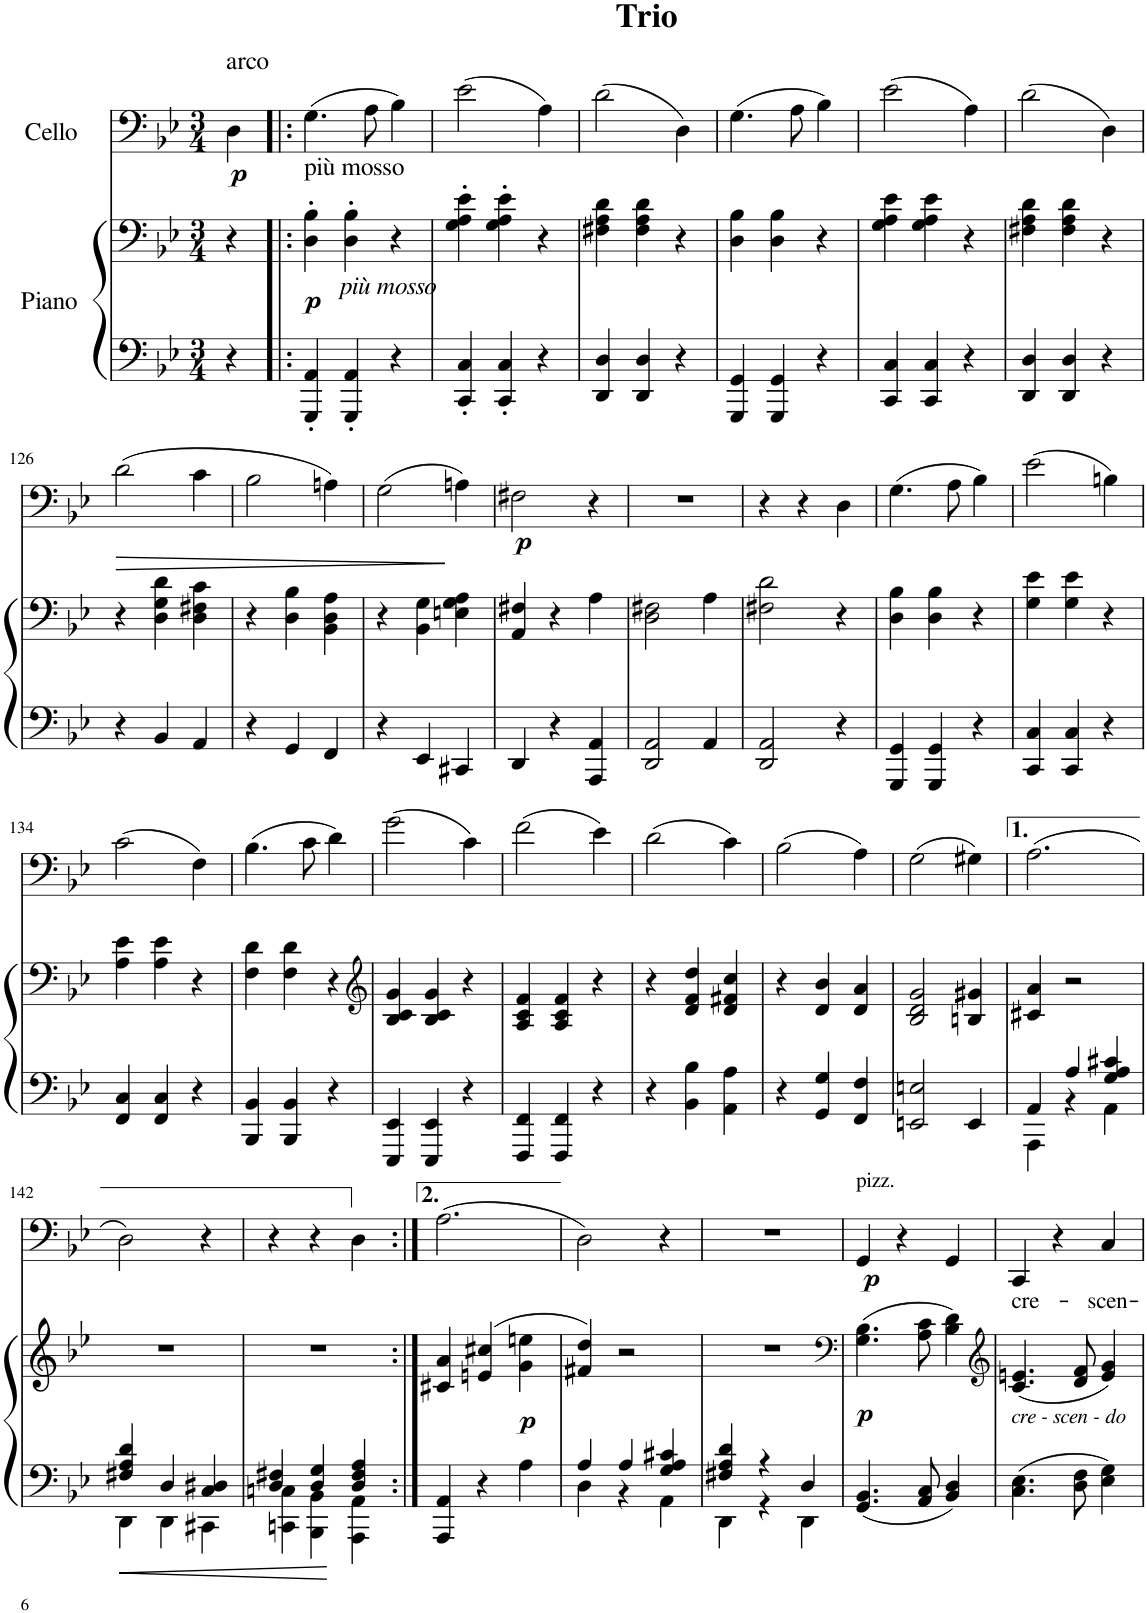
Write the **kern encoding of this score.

**kern	**kern	**dynam	**kern	**text	**dynam
*part2	*part2	*part2	*part1	*part1	*part1
*staff3	*staff2	*staff2/3	*staff1	*staff1	*staff1
*I"Piano	*	*	*I"Cello	*	*
*I'Pno	*	*	*	*	*
!!LO:PB:g=z
*clefF4	*clefF4	*	*clefF4	*	*
*k[b-e-]	*k[b-e-]	*	*k[b-e-]	*	*
*M3/4	*M3/4	*	*M3/4	*	*
=1	=1	=1	=1	=1	=1
!	!	!	!LO:TX:a:t=arco	!	!
!	!	!	!	!	!LO:DY:b
4r	4r	.	4D\	.	p
=120!|:	=120!|:	=120!|:	=120!|:	=120!|:	=120!|:
!	!	!	!LO:TX:b:t=più mosso	!	!
!	!	!LO:DY:b	!	!	!
4GGG/' 4AA/'	4D\' 4B-\'	p	(4.G\	.	.
!LO:TX:a:i:t=più mosso	!	!	!	!	!
4GGG/' 4AA/'	4D\' 4B-\'	.	.	.	.
.	.	.	8A\	.	.
!	!	!	!LO:TX:a:B:t=Trio	!	!
4r	4r	.	4B-\)	.	.
=121	=121	=121	=121	=121	=121
4CC/' 4C/'	4G\' 4A\' 4e-\'	.	(2e-\	.	.
4CC/' 4C/'	4G\' 4A\' 4e-\'	.	.	.	.
4r	4r	.	4A\)	.	.
=122	=122	=122	=122	=122	=122
4DD/ 4D/	4F#X\ 4A\ 4d\	.	(2d\	.	.
4DD/ 4D/	4F#\ 4A\ 4d\	.	.	.	.
4r	4r	.	4D\)	.	.
=123	=123	=123	=123	=123	=123
4GGG/ 4GG/	4D\ 4B-\	.	(4.G\	.	.
4GGG/ 4GG/	4D\ 4B-\	.	.	.	.
.	.	.	8A\	.	.
4r	4r	.	4B-\)	.	.
=124	=124	=124	=124	=124	=124
4CC/ 4C/	4G\ 4A\ 4e-\	.	(2e-\	.	.
4CC/ 4C/	4G\ 4A\ 4e-\	.	.	.	.
4r	4r	.	4A\)	.	.
=125	=125	=125	=125	=125	=125
4DD/ 4D/	4F#X\ 4A\ 4d\	.	(2d\	.	.
4DD/ 4D/	4F#\ 4A\ 4d\	.	.	.	.
4r	4r	.	4D\)	.	.
!!LO:LB:g=z
=126	=126	=126	=126	=126	=126
!	!	!	!	!	!LO:HP:b
4r	4r	.	(2d\	.	>
4BB-/	4D\ 4G\ 4d\	.	.	.	.
4AA/	4D\ 4F#X\ 4c\	.	4c\	.	.
=127	=127	=127	=127	=127	=127
4r	4r	.	2B-\	.	.
4GG/	4D\ 4B-\	.	.	.	.
4FF/	4BB-\ 4D\ 4A\	.	4An\)	.	.
=128	=128	=128	=128	=128	=128
4r	4r	.	(2G\	.	.
4EE-/	4BB-\ 4G\	.	.	.	.
4CC#X/	4En\ 4G\ 4A\	.	4An\)	.	]
=129	=129	=129	=129	=129	=129
!	!	!	!	!	!LO:DY:b
4DD/	4AA/ 4F#X/	.	2F#X\	.	p
4r	4r	.	.	.	.
4AAA/ 4AA/	4A\	.	4r	.	.
=130	=130	=130	=130	=130	=130
2DD/ 2AA/	2D\ 2F#X\	.	2.r	.	.
4AA/	4A\	.	.	.	.
=131	=131	=131	=131	=131	=131
2DD/ 2AA/	2F#X\ 2d\	.	4r	.	.
.	.	.	4r	.	.
4r	4r	.	4D\	.	.
=132	=132	=132	=132	=132	=132
4GGG/ 4GG/	4D\ 4B-\	.	(4.G\	.	.
4GGG/ 4GG/	4D\ 4B-\	.	.	.	.
.	.	.	8A\	.	.
4r	4r	.	4B-\)	.	.
=133	=133	=133	=133	=133	=133
4CC/ 4C/	4G\ 4e-\	.	(2e-\	.	.
4CC/ 4C/	4G\ 4e-\	.	.	.	.
4r	4r	.	4Bn\)	.	.
!!LO:LB:g=z
=134	=134	=134	=134	=134	=134
4FF/ 4C/	4A\ 4e-\	.	(2c\	.	.
4FF/ 4C/	4A\ 4e-\	.	.	.	.
4r	4r	.	4F\)	.	.
=135	=135	=135	=135	=135	=135
4BBB-/ 4BB-/	4F\ 4d\	.	(4.B-\	.	.
4BBB-/ 4BB-/	4F\ 4d\	.	.	.	.
.	.	.	8c\	.	.
4r	4r	.	4d\)	.	.
=136	=136	=136	=136	=136	=136
*	*clefG2	*	*	*	*
4EEE-/ 4EE-/	4B-/ 4c/ 4g/	.	(2g\	.	.
4EEE-/ 4EE-/	4B-/ 4c/ 4g/	.	.	.	.
4r	4r	.	4c\)	.	.
=137	=137	=137	=137	=137	=137
4FFF/ 4FF/	4A/ 4c/ 4f/	.	(2f\	.	.
4FFF/ 4FF/	4A/ 4c/ 4f/	.	.	.	.
4r	4r	.	4e-\)	.	.
=138	=138	=138	=138	=138	=138
4r	4r	.	(2d\	.	.
4BB-\ 4B-\	4d/ 4f/ 4dd/	.	.	.	.
4AA\ 4A\	4d/ 4f#X/ 4cc/	.	4c\)	.	.
=139	=139	=139	=139	=139	=139
4r	4r	.	(2B-\	.	.
4GG/ 4G/	4d/ 4b-/	.	.	.	.
4FF/ 4F/	4d/ 4a/	.	4A\)	.	.
=140	=140	=140	=140	=140	=140
2EEn/ 2En/	2B-/ 2d/ 2g/	.	(2G\	.	.
4EE/	4Bn/ 4g#X/	.	4G#X\)	.	.
=141	=141	=141	=141	=141	=141
*^	*	*	*	*	*
4AA/	4AAA\	4c#X/ 4a/	.	(2.A\	.	.
4A/	4r	2r	.	.	.	.
4G/ 4A/ 4c#X/	4AA\	.	.	.	.	.
!!LO:LB:g=z
=142	=142	=142	=142	=142	=142	=142
4F#X/ 4A/ 4d/	4DD\	2.r	.	2D\)	.	.
4D/	4DD\	.	.	.	.	.
4C/ 4D#X/	4CC#X\	.	.	4r	.	.
=143	=143	=143	=143	=143	=143	=143
4D/ 4F#X/	4CCn\ 4Cn\	2.r	.	4r	.	.
4D/ 4G/	4BBB-\ 4BB-\	.	.	4r	.	.
4D/ 4F#/ 4A/	4AAA\ 4AA\	.	.	4D\	.	.
*v	*v	*	*	*	*	*
=144:|!	=144:|!	=144:|!	=144:|!	=144:|!	=144:|!
4AAA/ 4AA/	4c#X/ 4a/	.	(2.A\	.	.
4r	(4en/ 4cc#X/	.	.	.	.
!	!	!LO:DY:b	!	!	!
4A\	4g\ 4een\	p	.	.	.
=145	=145	=145	=145	=145	=145
*^	*	*	*	*	*
4A/	4D\	4f#X/ 4dd/)	.	2D\)	.	.
4A/	4r	2r	.	.	.	.
4G/ 4A/ 4c#X/	4AA\	.	.	4r	.	.
=146	=146	=146	=146	=146	=146	=146
4F#X/ 4A/ 4d/	4DD\	2.r	.	2.r	.	.
4r	4r	.	.	.	.	.
4D/	4DD\	.	.	.	.	.
*v	*v	*	*	*	*	*
=147	=147	=147	=147	=147	=147
*	*clefF4	*	*	*	*
*^	*	*	*	*	*
!	!	!	!	!LO:TX:a:t=pizz.	!	!
!	!	!	!LO:DY:b	!	!	!LO:DY:b
*v	*v	*	*	*	*	*
4.GG/ 4.BB-/	(4.G\ 4.B-\	p	4GG/	.	p
.	.	.	4r	.	.
8AA/ 8C/	8A\ 8c\	.	.	.	.
4BB-/ 4D/	4B-\ 4d\)	.	4GG/	.	.
=148	=148	=148	=148	=148	=148
*	*clefG2	*	*	*	*
!LO:TX:a:i:t=cre - scen - do	!	!	!	!	!
!	!	!	!	!LO:LY:b	!
4.C\ 4.E-\	(4.c/ 4.en/	.	4CC/	cre-	.
.	.	.	4r	.	.
8D\ 8F\	8d/ 8f/	.	.	.	.
!	!	!	!	!LO:LY:b	!
4E-\ 4G\	4e/ 4g/)	.	4C/	-scen-	.
=	=	=	=	=	=
*-	*-	*-	*-	*-	*-
